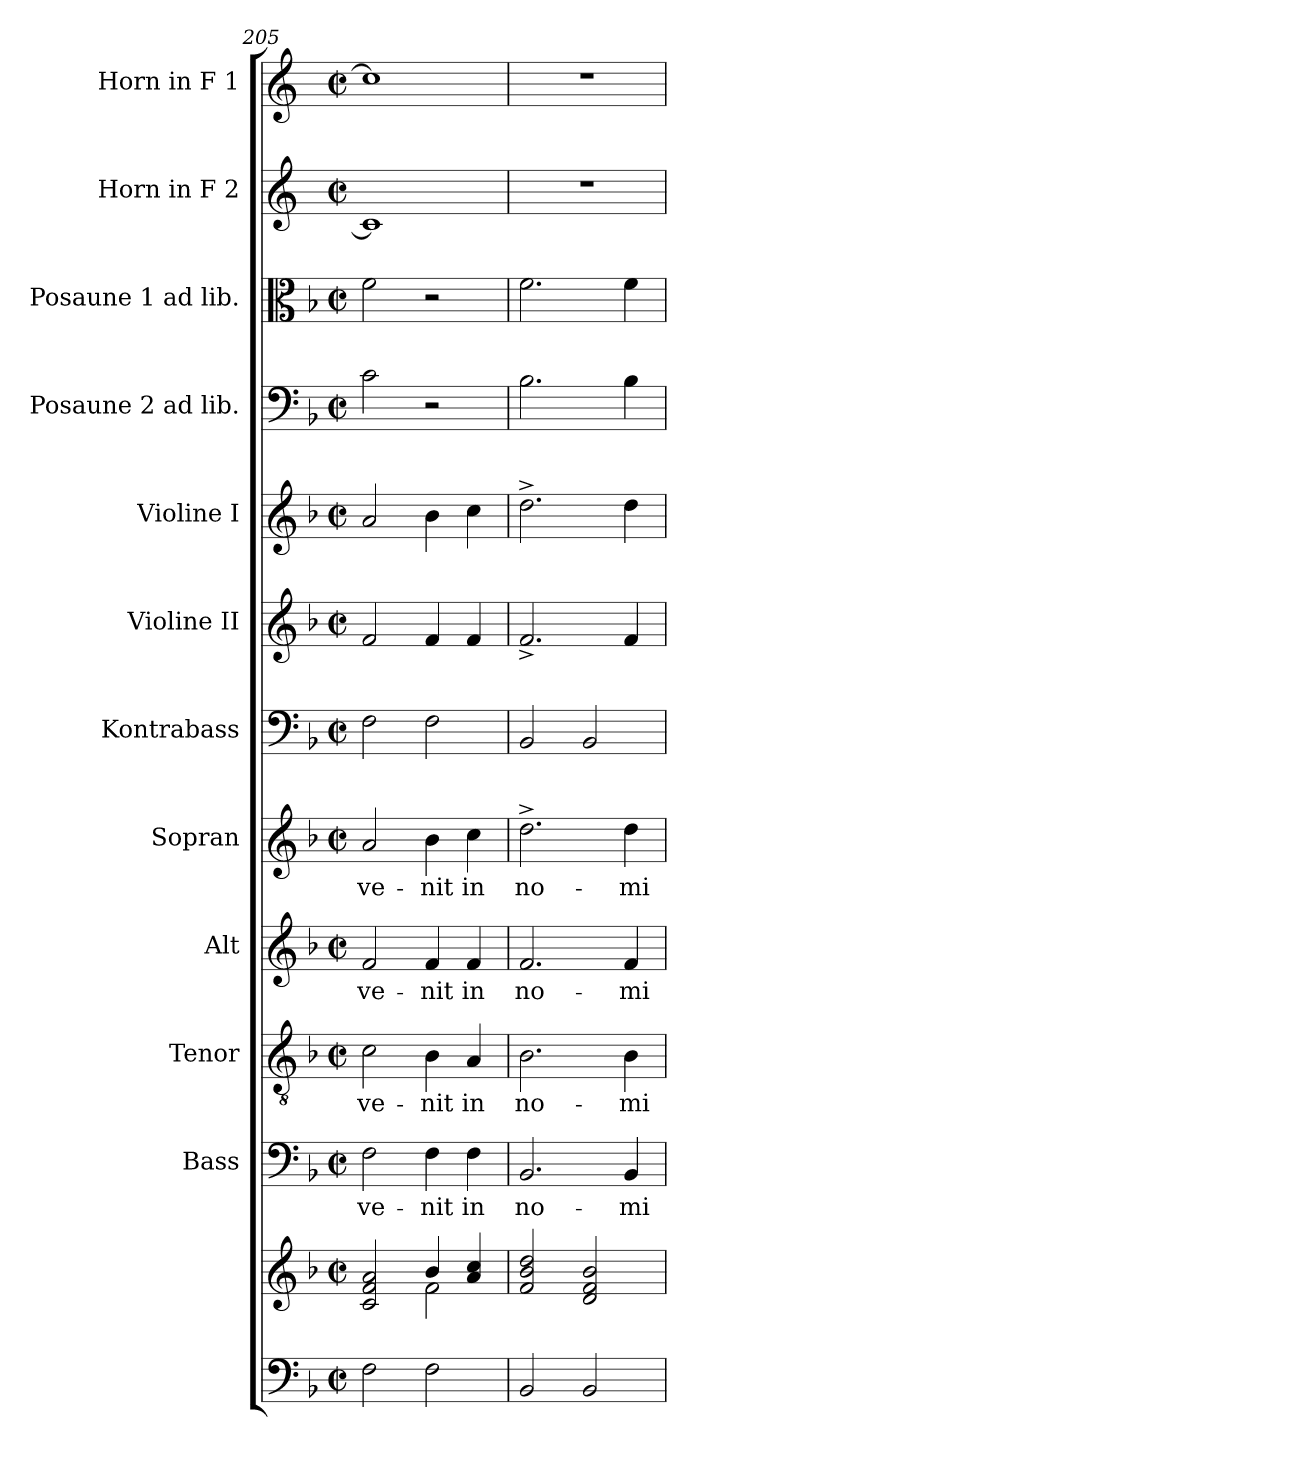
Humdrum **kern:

**kern	**kern	**kern	**text	**kern	**text	**kern	**text	**kern	**text	**kern	**kern	**kern	**kern	**kern	**kern	**kern
*part12	*part12	*part11	*part11	*part10	*part10	*part9	*part9	*part8	*part8	*part7	*part6	*part5	*part4	*part3	*part2	*part1
*staff13	*staff12	*staff11	*staff11	*staff10	*staff10	*staff9	*staff9	*staff8	*staff8	*staff7	*staff6	*staff5	*staff4	*staff3	*staff2	*staff1
*	*	*I"Bass	*	*I"Tenor	*	*I"Alt	*	*I"Sopran	*	*I"Kontrabass	*I"Violine II	*I"Violine I	*I"Posaune 2 ad lib.	*I"Posaune 1 ad lib.	*I"Horn in F 2	*I"Horn in F 1
*	*	*I'B.	*	*I'T.	*	*I'A.	*	*I'S.	*	*I'Kb.	*I'Vl. II	*I'Vl. I	*I'Pos. 2	*I'Pos. 1	*I'Hrn. F 2	*I'Hrn. F 1
*clefF4	*clefG2	*clefF4	*	*clefGv2	*	*clefG2	*	*clefG2	*	*clefF4	*clefG2	*clefG2	*clefF4	*clefC3	*clefG2	*clefG2
*	*	*	*	*	*	*	*	*	*	*ITrd7c12	*	*	*	*	*ITrd4c7	*ITrd4c7
*k[b-]	*k[b-]	*k[b-]	*	*k[b-]	*	*k[b-]	*	*k[b-]	*	*k[b-]	*k[b-]	*k[b-]	*k[b-]	*k[b-]	*k[b-]	*k[b-]
*F:	*F:	*F:	*	*F:	*	*F:	*	*F:	*	*F:	*F:	*F:	*F:	*F:	*F:	*F:
*M2/2	*M2/2	*M2/2	*	*M2/2	*	*M2/2	*	*M2/2	*	*M2/2	*M2/2	*M2/2	*M2/2	*M2/2	*M2/2	*M2/2
*met(c|)	*met(c|)	*met(c|)	*	*met(c|)	*	*met(c|)	*	*met(c|)	*	*met(c|)	*met(c|)	*met(c|)	*met(c|)	*met(c|)	*met(c|)	*met(c|)
=205	=205	=205	=205	=205	=205	=205	=205	=205	=205	=205	=205	=205	=205	=205	=205	=205
*	*^	*	*	*	*	*	*	*	*	*	*	*	*	*	*	*
!	!	!	!	!LO:LY:b	!	!LO:LY:b	!	!LO:LY:b	!	!LO:LY:b	!	!	!	!	!	!	!
2F\	2c/ 2f/ 2a/	2ryy	2F\	ve-	2c\	ve-	2f/	ve-	2a/	ve-	2FF\	2f/	2a/	2c\	2f\	1F]	1f]
!	!	!	!	!LO:LY:b	!	!LO:LY:b	!	!LO:LY:b	!	!LO:LY:b	!	!	!	!	!	!	!
2F\	4b-/	2f\	4F\	-nit	4B-\	-nit	4f/	-nit	4b-\	-nit	2FF\	4f/	4b-\	2r	2r	.	.
!	!	!	!	!LO:LY:b	!	!LO:LY:b	!	!LO:LY:b	!	!LO:LY:b	!	!	!	!	!	!	!
.	4a/ 4cc/	.	4F\	in	4A/	in	4f/	in	4cc\	in	.	4f/	4cc\	.	.	.	.
*	*v	*v	*	*	*	*	*	*	*	*	*	*	*	*	*	*	*
=206	=206	=206	=206	=206	=206	=206	=206	=206	=206	=206	=206	=206	=206	=206	=206	=206
!	!	!	!LO:LY:b	!	!LO:LY:b	!	!LO:LY:b	!	!LO:LY:b	!	!	!	!	!	!	!
2BB-/	2f/ 2b-/ 2dd/	2.BB-/	no-	2.B-\	no-	2.f/	no-	2.dd^>\	no-	2BBB-/	2.f^</	2.dd^>\	2.B-\	2.f\	1r	1r
2BB-/	2d/ 2f/ 2b-/	.	.	.	.	.	.	.	.	2BBB-/	.	.	.	.	.	.
!	!	!	!LO:LY:b	!	!LO:LY:b	!	!LO:LY:b	!	!LO:LY:b	!	!	!	!	!	!	!
.	.	4BB-/	-mi-	4B-\	-mi-	4f/	-mi-	4dd\	-mi-	.	4f/	4dd\	4B-\	4f\	.	.
=	=	=	=	=	=	=	=	=	=	=	=	=	=	=	=	=
*-	*-	*-	*-	*-	*-	*-	*-	*-	*-	*-	*-	*-	*-	*-	*-	*-
